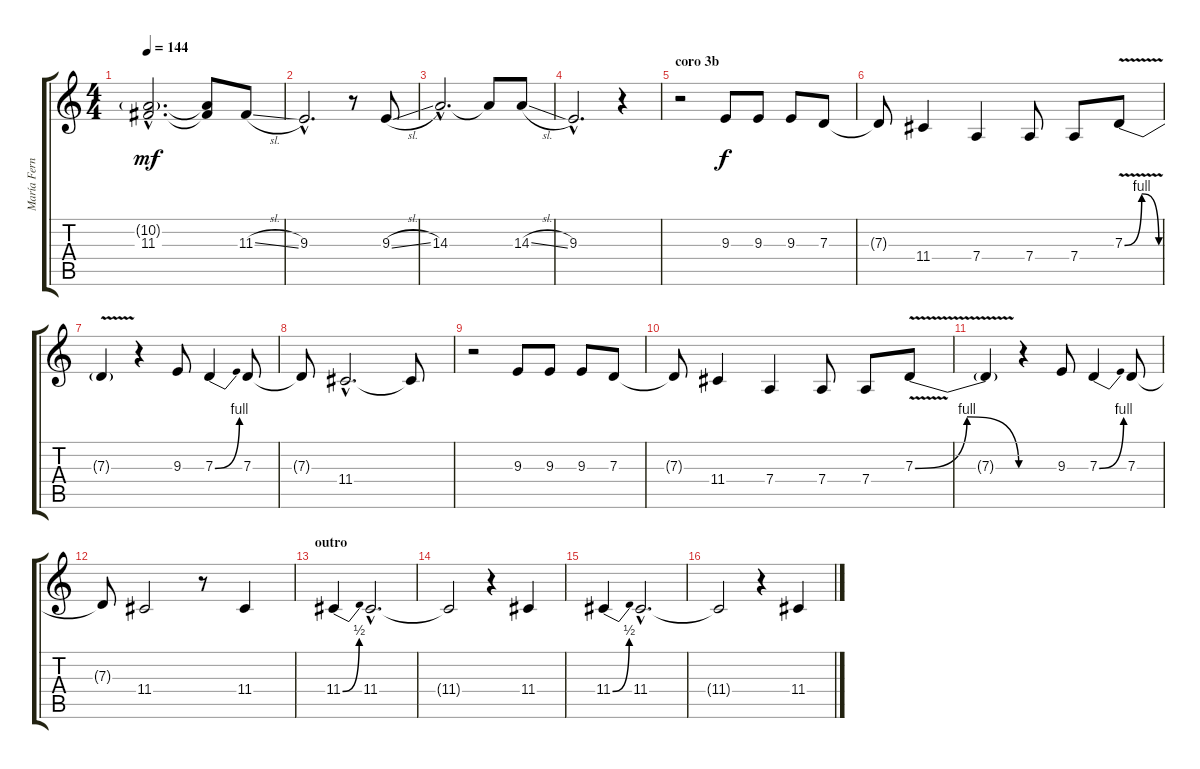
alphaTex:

\track ("María Fernanda (voz)" "María Fern") {instrument lead3calliope}
\staff {score tabs}
\tuning (E4 B3 G3 D3 A2 E2) {hide}
\ts (4 4)
\tempo 144
\clef g2
\ks c
(10.2{g hac} 11.3{hac}).2{d dy mf} (10.2{t} 11.3{t}).8 11.3{sl}.8 |
9.3{hac}.2{d} r.8 9.3{sl}.8 |
14.3{hac}.2{d} 14.3{t}.8 14.3{sl}.8 |
9.3{hac}.2{d} r.4 |
\section ("" "coro 3b")
r.2 9.3.8{dy f} 9.3.8 9.3.8 7.3.8 |
7.3{t}.8 11.4.4 7.4.4 7.4.8 7.4.8 7.3{be (bendrelease 0 0 15 4 50 4 60 0) v}.8 |
7.3{t}.4 r.4 9.3.8 7.3{be (bend 0 0 60 4)}.4 7.3.8 |
7.3{t}.8 11.4{hac}.2{d} 11.4{t}.8 |
r.2 9.3.8 9.3.8 9.3.8 7.3.8 |
7.3{t}.8 11.4.4 7.4.4 7.4.8 7.4.8 7.3{be (bendrelease 0 0 15 4 45 4 60 0) v}.8 |
7.3{t}.4 r.4 9.3.8 7.3{be (bend 0 0 60 4)}.4 7.3.8 |
7.3{t}.8 11.4.2 r.8 11.4.4 |
\section ("" "outro")
11.4{be (bend 0 0 60 2)}.4 11.4{hac}.2{d} |
11.4{t}.2 r.4 11.4.4 |
11.4{be (bend 0 0 60 2)}.4 11.4{hac}.2{d} |
11.4{t}.2 r.4 11.4.4
